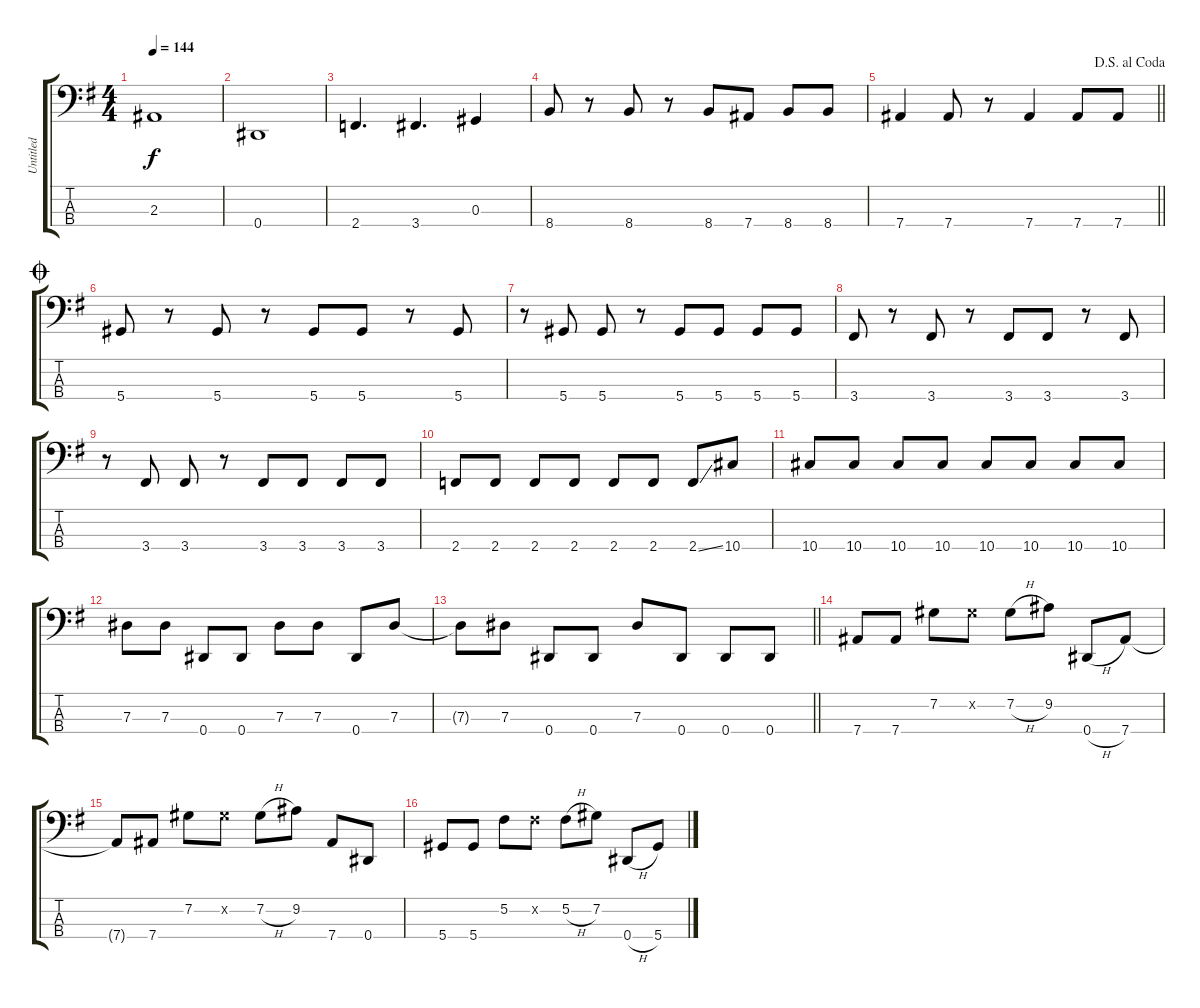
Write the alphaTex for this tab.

\track ("Untitled" "Untitled") {instrument electricbasspick}
\staff {score tabs}
\tuning (Gb2 Db2 Ab1 Eb1) {hide}
\ts (4 4)
\tempo 144
\clef f4
\ks g
2.3.1{dy f} |
0.4.1 |
2.4.4{d} 3.4.4{d} 0.3.4 |
8.4.8 r.8 8.4.8 r.8 8.4.8 7.4.8 8.4.8 8.4.8 |
\jump dalsegnoalcoda
\barLineRight lightlight
7.4.4 7.4.8 r.8 7.4.4 7.4.8 7.4.8 |
\jump coda
5.4.8 r.8 5.4.8 r.8 5.4.8 5.4.8 r.8 5.4.8 |
r.8 5.4.8 5.4.8 r.8 5.4.8 5.4.8 5.4.8 5.4.8 |
3.4.8 r.8 3.4.8 r.8 3.4.8 3.4.8 r.8 3.4.8 |
r.8 3.4.8 3.4.8 r.8 3.4.8 3.4.8 3.4.8 3.4.8 |
2.4.8 2.4.8 2.4.8 2.4.8 2.4.8 2.4.8 2.4{ss}.8 10.4.8 |
10.4.8 10.4.8 10.4.8 10.4.8 10.4.8 10.4.8 10.4.8 10.4.8 |
7.3.8 7.3.8 0.4.8 0.4.8 7.3.8 7.3.8 0.4.8 7.3.8 |
\barLineRight lightlight
7.3{t}.8 7.3.8 0.4.8 0.4.8 7.3.8 0.4.8 0.4.8 0.4.8 |
7.4.8 7.4.8 7.2.8 7.2{x}.8 7.2{h}.8 9.2.8 0.4{h}.8 7.4.8 |
7.4{t}.8 7.4.8 7.2.8 7.2{x}.8 7.2{h}.8 9.2.8 7.4.8 0.4.8 |
5.4.8 5.4.8 5.2.8 5.2{x}.8 5.2{h}.8 7.2.8 0.4{h}.8 5.4.8
